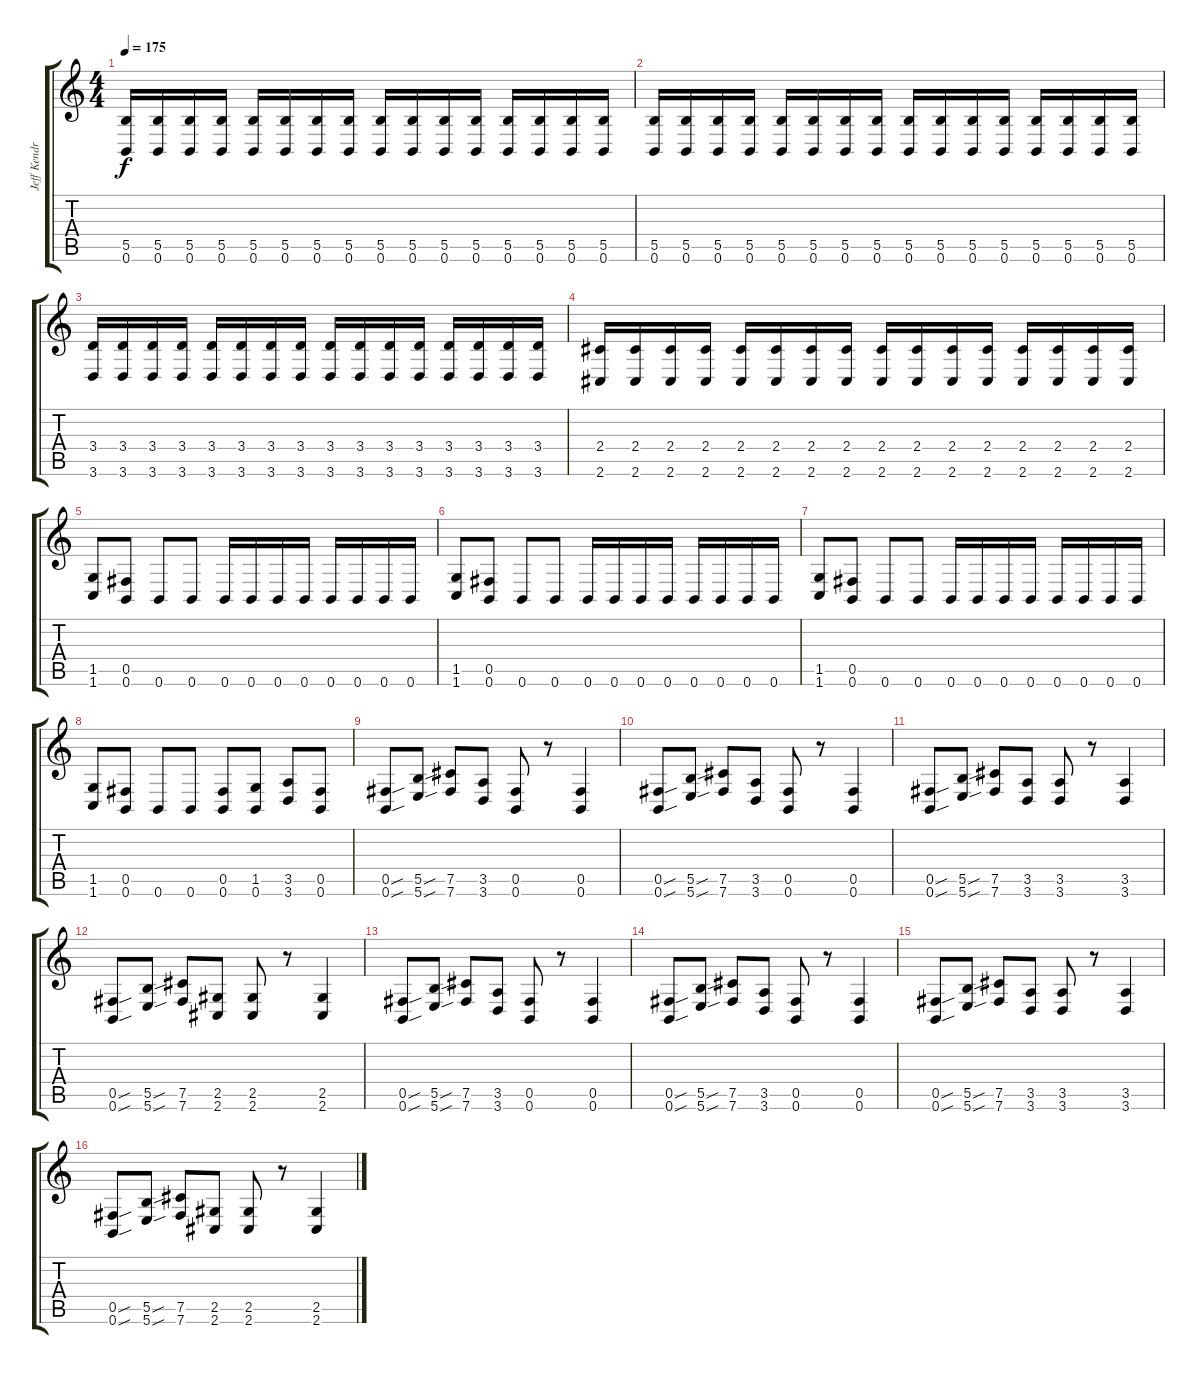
\track ("Jeff Kendrick (rhythm)" "Jeff Kendr") {instrument distortionguitar}
\staff {score tabs}
\tuning (Db4 Ab3 E3 B2 Gb2 B1) {hide}
\ts (4 4)
\tempo 175
\clef g2
\ks c
(5.5 0.6).16{dy f} (5.5 0.6).16 (5.5 0.6).16 (5.5 0.6).16 (5.5 0.6).16 (5.5 0.6).16 (5.5 0.6).16 (5.5 0.6).16 (5.5 0.6).16 (5.5 0.6).16 (5.5 0.6).16 (5.5 0.6).16 (5.5 0.6).16 (5.5 0.6).16 (5.5 0.6).16 (5.5 0.6).16 |
(5.5 0.6).16 (5.5 0.6).16 (5.5 0.6).16 (5.5 0.6).16 (5.5 0.6).16 (5.5 0.6).16 (5.5 0.6).16 (5.5 0.6).16 (5.5 0.6).16 (5.5 0.6).16 (5.5 0.6).16 (5.5 0.6).16 (5.5 0.6).16 (5.5 0.6).16 (5.5 0.6).16 (5.5 0.6).16 |
(3.4 3.6).16 (3.4 3.6).16 (3.4 3.6).16 (3.4 3.6).16 (3.4 3.6).16 (3.4 3.6).16 (3.4 3.6).16 (3.4 3.6).16 (3.4 3.6).16 (3.4 3.6).16 (3.4 3.6).16 (3.4 3.6).16 (3.4 3.6).16 (3.4 3.6).16 (3.4 3.6).16 (3.4 3.6).16 |
(2.4 2.6).16 (2.4 2.6).16 (2.4 2.6).16 (2.4 2.6).16 (2.4 2.6).16 (2.4 2.6).16 (2.4 2.6).16 (2.4 2.6).16 (2.4 2.6).16 (2.4 2.6).16 (2.4 2.6).16 (2.4 2.6).16 (2.4 2.6).16 (2.4 2.6).16 (2.4 2.6).16 (2.4 2.6).16 |
(1.5 1.6).8 (0.5 0.6).8 0.6.8 0.6.8 0.6.16 0.6.16 0.6.16 0.6.16 0.6.16 0.6.16 0.6.16 0.6.16 |
(1.5 1.6).8 (0.5 0.6).8 0.6.8 0.6.8 0.6.16 0.6.16 0.6.16 0.6.16 0.6.16 0.6.16 0.6.16 0.6.16 |
(1.5 1.6).8 (0.5 0.6).8 0.6.8 0.6.8 0.6.16 0.6.16 0.6.16 0.6.16 0.6.16 0.6.16 0.6.16 0.6.16 |
(1.5 1.6).8 (0.5 0.6).8 0.6.8 0.6.8 (0.5 0.6).8 (1.5 0.6).8 (3.5 3.6).8 (0.5 0.6).8 |
(0.5{sou} 0.6{sou}).8 (5.5{sou} 5.6{sou}).8 (7.5 7.6).8 (3.5 3.6).8 (0.5 0.6).8 r.8 (0.5 0.6).4 |
(0.5{sou} 0.6{sou}).8 (5.5{sou} 5.6{sou}).8 (7.5 7.6).8 (3.5 3.6).8 (0.5 0.6).8 r.8 (0.5 0.6).4 |
(0.5{sou} 0.6{sou}).8 (5.5{sou} 5.6{sou}).8 (7.5 7.6).8 (3.5 3.6).8 (3.5 3.6).8 r.8 (3.5 3.6).4 |
(0.5{sou} 0.6{sou}).8 (5.5{sou} 5.6{sou}).8 (7.5 7.6).8 (2.5 2.6).8 (2.5 2.6).8 r.8 (2.5 2.6).4 |
(0.5{sou} 0.6{sou}).8 (5.5{sou} 5.6{sou}).8 (7.5 7.6).8 (3.5 3.6).8 (0.5 0.6).8 r.8 (0.5 0.6).4 |
(0.5{sou} 0.6{sou}).8 (5.5{sou} 5.6{sou}).8 (7.5 7.6).8 (3.5 3.6).8 (0.5 0.6).8 r.8 (0.5 0.6).4 |
(0.5{sou} 0.6{sou}).8 (5.5{sou} 5.6{sou}).8 (7.5 7.6).8 (3.5 3.6).8 (3.5 3.6).8 r.8 (3.5 3.6).4 |
(0.5{sou} 0.6{sou}).8 (5.5{sou} 5.6{sou}).8 (7.5 7.6).8 (2.5 2.6).8 (2.5 2.6).8 r.8 (2.5 2.6).4
